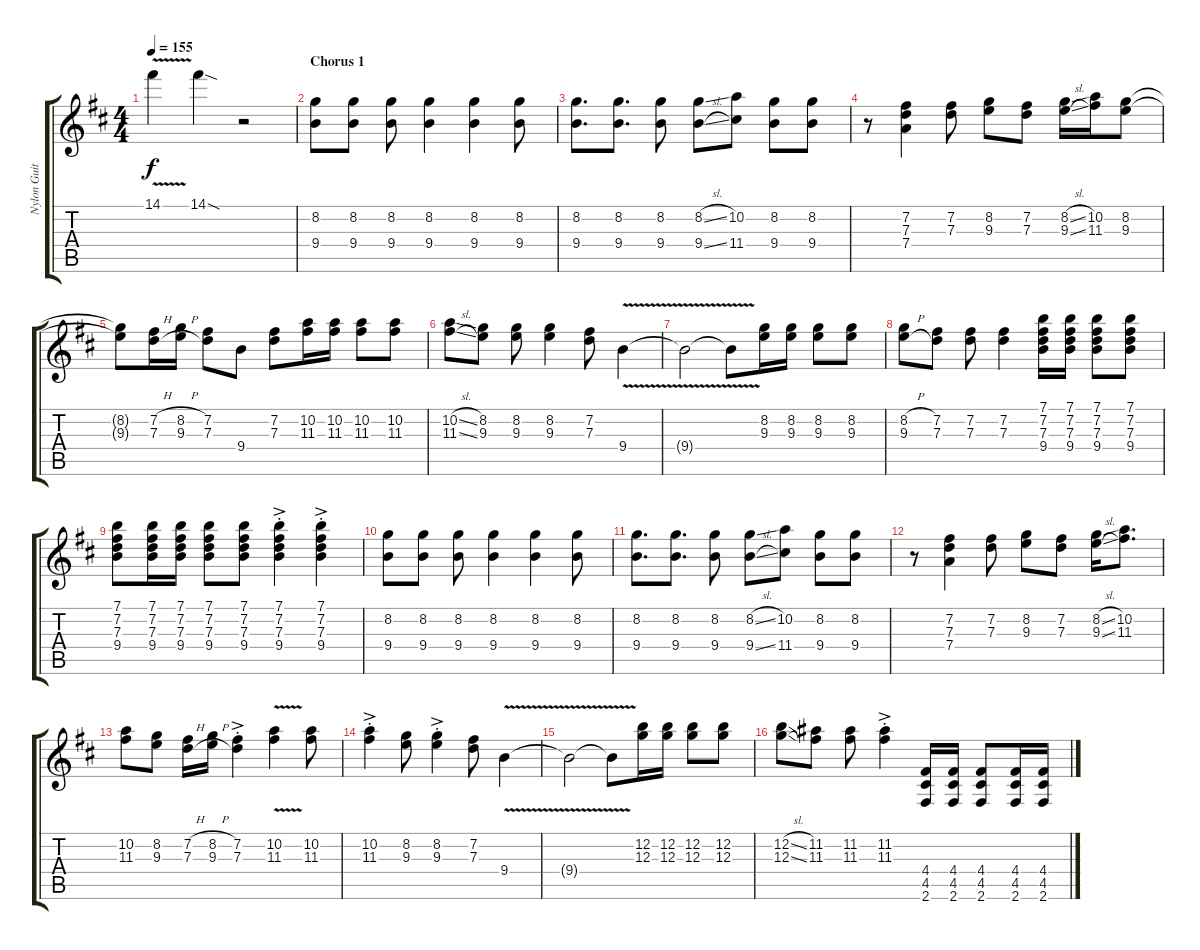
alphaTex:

\track ("Nylon Guitar" "Nylon Guit") {instrument acousticguitarnylon}
\staff {score tabs}
\tuning (E4 B3 G3 D3 A2 E2) {hide}
\ts (4 4)
\tempo 155
\clef g2
\ks bminor
14.1{v}.4{dy f} 14.1{sod}.4 r.2 |
\section ("" "Chorus 1")
(8.2 9.4).8 (8.2 9.4).8 (8.2 9.4).8 (8.2 9.4).4 (8.2 9.4).4 (8.2 9.4).8 |
(8.2 9.4).8{d} (8.2 9.4).8{d} (8.2 9.4).8 (8.2{sl} 9.4{sl}).8 (10.2 11.4).8 (8.2 9.4).8 (8.2 9.4).8 |
r.8 (7.2 7.3 7.4).4 (7.2 7.3).8 (8.2 9.3).8 (7.2 7.3).8 (8.2{sl} 9.3{sl}).16 (10.2 11.3).16 (8.2 9.3).8 |
(8.2{t} 9.3{t}).8 (7.2{h} 7.3{h}).16 (8.2{h} 9.3{h}).16 (7.2 7.3).8 9.4.8 (7.2 7.3).8 (10.2 11.3).16 (10.2 11.3).16 (10.2 11.3).8 (10.2 11.3).8 |
(10.2{sl} 11.3{sl}).8 (8.2 9.3).8 (8.2 9.3).8 (8.2 9.3).4 (7.2 7.3).8 9.4{v}.4 |
9.4{v t}.2 9.4{t}.8 (8.2 9.3).16 (8.2 9.3).16 (8.2 9.3).8 (8.2 9.3).8 |
(8.2{h} 9.3{h}).8 (7.2 7.3).8 (7.2 7.3).8 (7.2 7.3).4 (7.1 7.2 7.3 9.4).16 (7.1 7.2 7.3 9.4).16 (7.1 7.2 7.3 9.4).8 (7.1 7.2 7.3 9.4).8 |
(7.1 7.2 7.3 9.4).8 (7.1 7.2 7.3 9.4).16 (7.1 7.2 7.3 9.4).16 (7.1 7.2 7.3 9.4).8 (7.1 7.2 7.3 9.4).8 (7.1{ac st} 7.2{ac st} 7.3{ac st} 9.4{ac st}).4 (7.1{ac st} 7.2{ac st} 7.3{ac st} 9.4{ac st}).4 |
(8.2 9.4).8 (8.2 9.4).8 (8.2 9.4).8 (8.2 9.4).4 (8.2 9.4).4 (8.2 9.4).8 |
(8.2 9.4).8{d} (8.2 9.4).8{d} (8.2 9.4).8 (8.2{sl} 9.4{sl}).8 (10.2 11.4).8 (8.2 9.4).8 (8.2 9.4).8 |
r.8 (7.2 7.3 7.4).4 (7.2 7.3).8 (8.2 9.3).8 (7.2 7.3).8 (8.2{sl} 9.3{sl}).16 (10.2 11.3).8{d} |
(10.2 11.3).8 (8.2 9.3).8 (7.2{h} 7.3{h}).16 (8.2{h} 9.3{h}).16 (7.2 7.3{ac st}).4 (10.2{v} 11.3{v}).4 (10.2 11.3).8 |
(10.2{ac st} 11.3{ac st}).4 (8.2 9.3).8 (8.2{ac st} 9.3{ac st}).4 (7.2 7.3).8 9.4{v}.4 |
9.4{v t}.2 9.4{t}.8 (12.2 12.3).16 (12.2 12.3).16 (12.2 12.3).8 (12.2 12.3).8 |
(12.2{sl} 12.3{sl}).8 (11.2 11.3).8 (11.2 11.3).8 (11.2{ac st} 11.3{ac st}).4 (4.4 4.5 2.6).16 (4.4 4.5 2.6).16 (4.4 4.5 2.6).8 (4.4 4.5 2.6).16 (4.4 4.5 2.6).16
